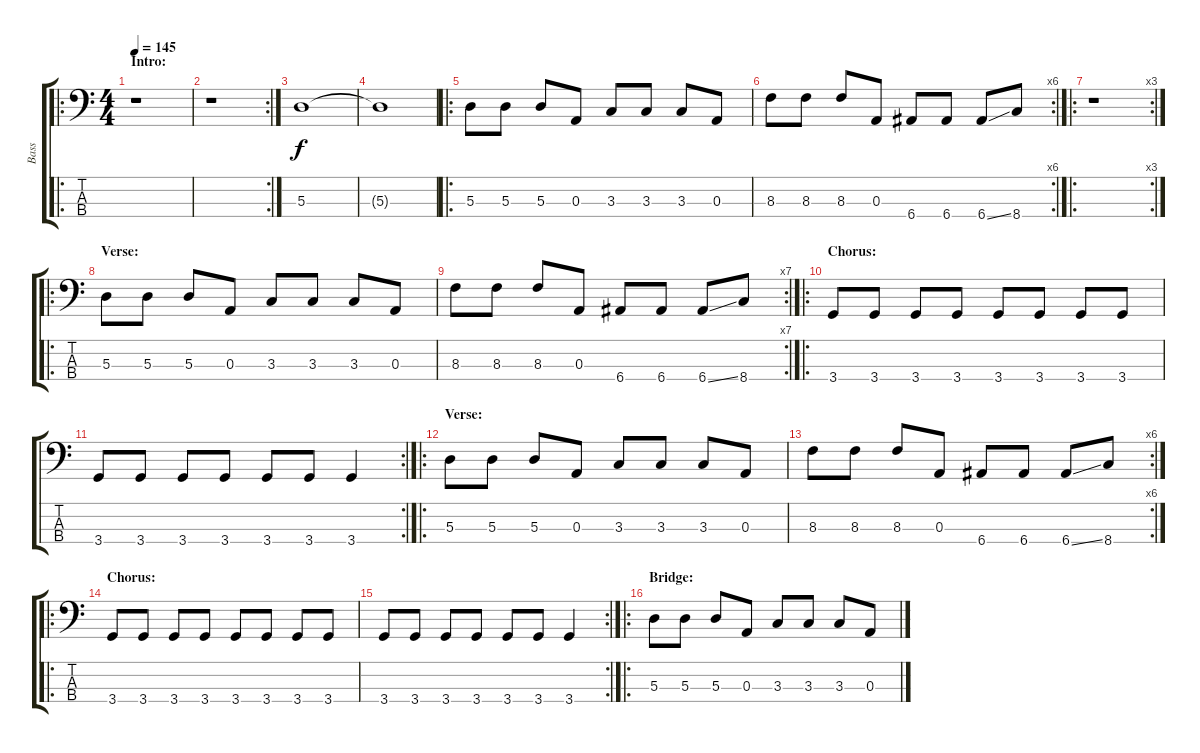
\track ("Bass" "Bass") {instrument electricbasspick}
\staff {score tabs}
\tuning (G2 D2 A1 E1) {hide}
\ro
\ts (4 4)
\section ("" "Intro:")
\tempo 145
\clef f4
\ks c
r.1{dy f instrument electricbasspick} |
\rc 2
r.1 |
5.3.1 |
5.3{t}.1 |
\ro
5.3.8 5.3.8 5.3.8 0.3.8 3.3.8 3.3.8 3.3.8 0.3.8 |
\rc 6
8.3.8 8.3.8 8.3.8 0.3.8 6.4.8 6.4.8 6.4{ss}.8 8.4.8 |
\ro
\rc 3
r.1 |
\ro
\section ("" "Verse:")
5.3.8 5.3.8 5.3.8 0.3.8 3.3.8 3.3.8 3.3.8 0.3.8 |
\rc 7
8.3.8 8.3.8 8.3.8 0.3.8 6.4.8 6.4.8 6.4{ss}.8 8.4.8 |
\ro
\section ("" "Chorus:")
3.4.8 3.4.8 3.4.8 3.4.8 3.4.8 3.4.8 3.4.8 3.4.8 |
\rc 2
3.4.8 3.4.8 3.4.8 3.4.8 3.4.8 3.4.8 3.4.4 |
\ro
\section ("" "Verse:")
5.3.8 5.3.8 5.3.8 0.3.8 3.3.8 3.3.8 3.3.8 0.3.8 |
\rc 6
8.3.8 8.3.8 8.3.8 0.3.8 6.4.8 6.4.8 6.4{ss}.8 8.4.8 |
\ro
\section ("" "Chorus:")
3.4.8 3.4.8 3.4.8 3.4.8 3.4.8 3.4.8 3.4.8 3.4.8 |
\rc 2
3.4.8 3.4.8 3.4.8 3.4.8 3.4.8 3.4.8 3.4.4 |
\ro
\section ("" "Bridge:")
5.3.8 5.3.8 5.3.8 0.3.8 3.3.8 3.3.8 3.3.8 0.3.8
